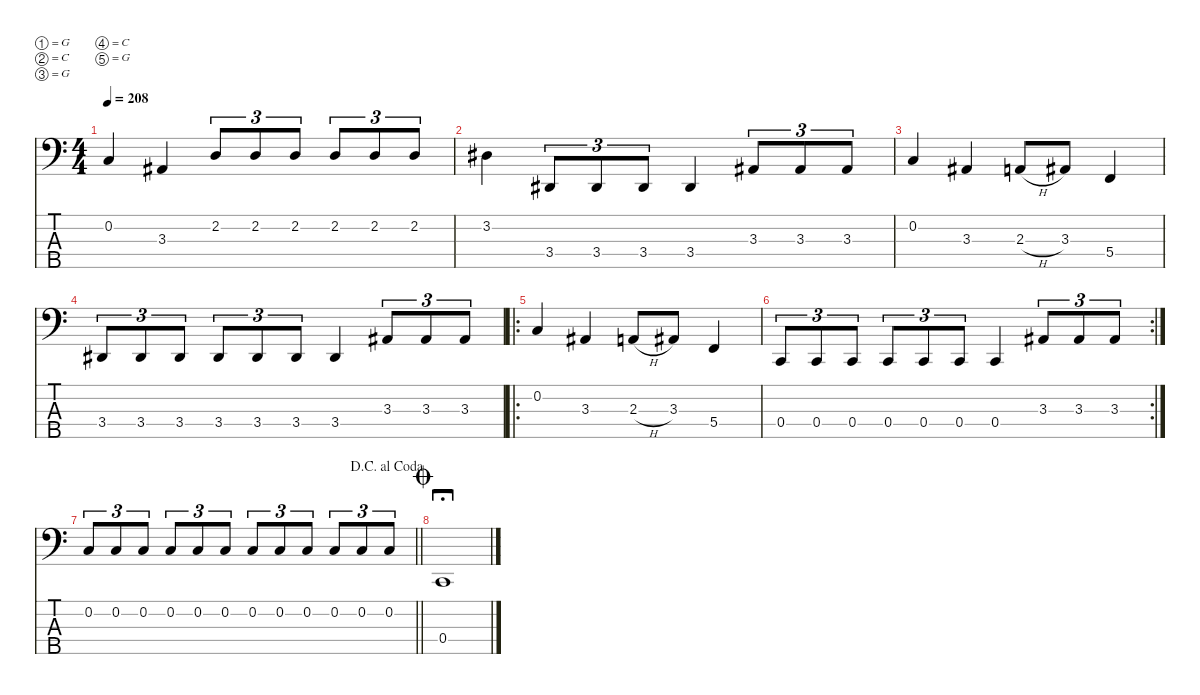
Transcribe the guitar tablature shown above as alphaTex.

\defaultSystemsLayout 4
\hideDynamics
\bracketExtendMode nobrackets
\singleTrackTrackNamePolicy hidden
\multiTrackTrackNamePolicy hidden
\firstSystemTrackNameMode fullname
\firstSystemTrackNameOrientation horizontal
\otherSystemsTrackNameOrientation horizontal
\track ("Bass" "el.bs.") {instrument electricbasspick}
\staff {score tabs}
\tuning (G2 C2 G1 C1 G0)
\ts (4 4)
\tempo 208
\clef f4
\ks c
0.2.4{dy f beam Up} 3.3{acc #}.4{beam Up} 2.2.8{tu (3 2) beam Up} 2.2.8{tu (3 2) beam Up} 2.2.8{tu (3 2) beam Up} 2.2.8{tu (3 2) beam Up} 2.2.8{tu (3 2) beam Up} 2.2.8{tu (3 2) beam Up} |
3.2{acc #}.4{beam Down} 3.4{acc #}.8{tu (3 2) beam Up} 3.4{acc #}.8{tu (3 2) beam Up} 3.4{acc #}.8{tu (3 2) beam Up} 3.4{acc #}.4{beam Up} 3.3{acc #}.8{tu (3 2) beam Up} 3.3{acc #}.8{tu (3 2) beam Up} 3.3{acc #}.8{tu (3 2) beam Up} |
0.2.4{beam Up} 3.3{acc #}.4{beam Up} 2.3{h}.8{beam Up} 3.3{acc #}.8{beam Up} 5.4.4{beam Up} |
3.4{acc #}.8{tu (3 2) beam Up} 3.4{acc #}.8{tu (3 2) beam Up} 3.4{acc #}.8{tu (3 2) beam Up} 3.4{acc #}.8{tu (3 2) beam Up} 3.4{acc #}.8{tu (3 2) beam Up} 3.4{acc #}.8{tu (3 2) beam Up} 3.4{acc #}.4{beam Up} 3.3{acc #}.8{tu (3 2) beam Up} 3.3{acc #}.8{tu (3 2) beam Up} 3.3{acc #}.8{tu (3 2) beam Up} |
\ro
0.2.4{beam Up} 3.3{acc #}.4{beam Up} 2.3{h}.8{beam Up} 3.3{acc #}.8{beam Up} 5.4.4{beam Up} |
\rc 2
0.4.8{tu (3 2) beam Up} 0.4.8{tu (3 2) beam Up} 0.4.8{tu (3 2) beam Up} 0.4.8{tu (3 2) beam Up} 0.4.8{tu (3 2) beam Up} 0.4.8{tu (3 2) beam Up} 0.4.4{beam Up} 3.3{acc #}.8{tu (3 2) beam Up} 3.3{acc #}.8{tu (3 2) beam Up} 3.3{acc #}.8{tu (3 2) beam Up} |
\jump dacapoalcoda
\barLineRight lightlight
0.2.8{tu (3 2) beam Up} 0.2.8{tu (3 2) beam Up} 0.2.8{tu (3 2) beam Up} 0.2.8{tu (3 2) beam Up} 0.2.8{tu (3 2) beam Up} 0.2.8{tu (3 2) beam Up} 0.2.8{tu (3 2) beam Up} 0.2.8{tu (3 2) beam Up} 0.2.8{tu (3 2) beam Up} 0.2.8{tu (3 2) beam Up} 0.2.8{tu (3 2) beam Up} 0.2.8{tu (3 2) beam Up} |
\jump coda
0.4.1{fermata (long 1) beam Up}
